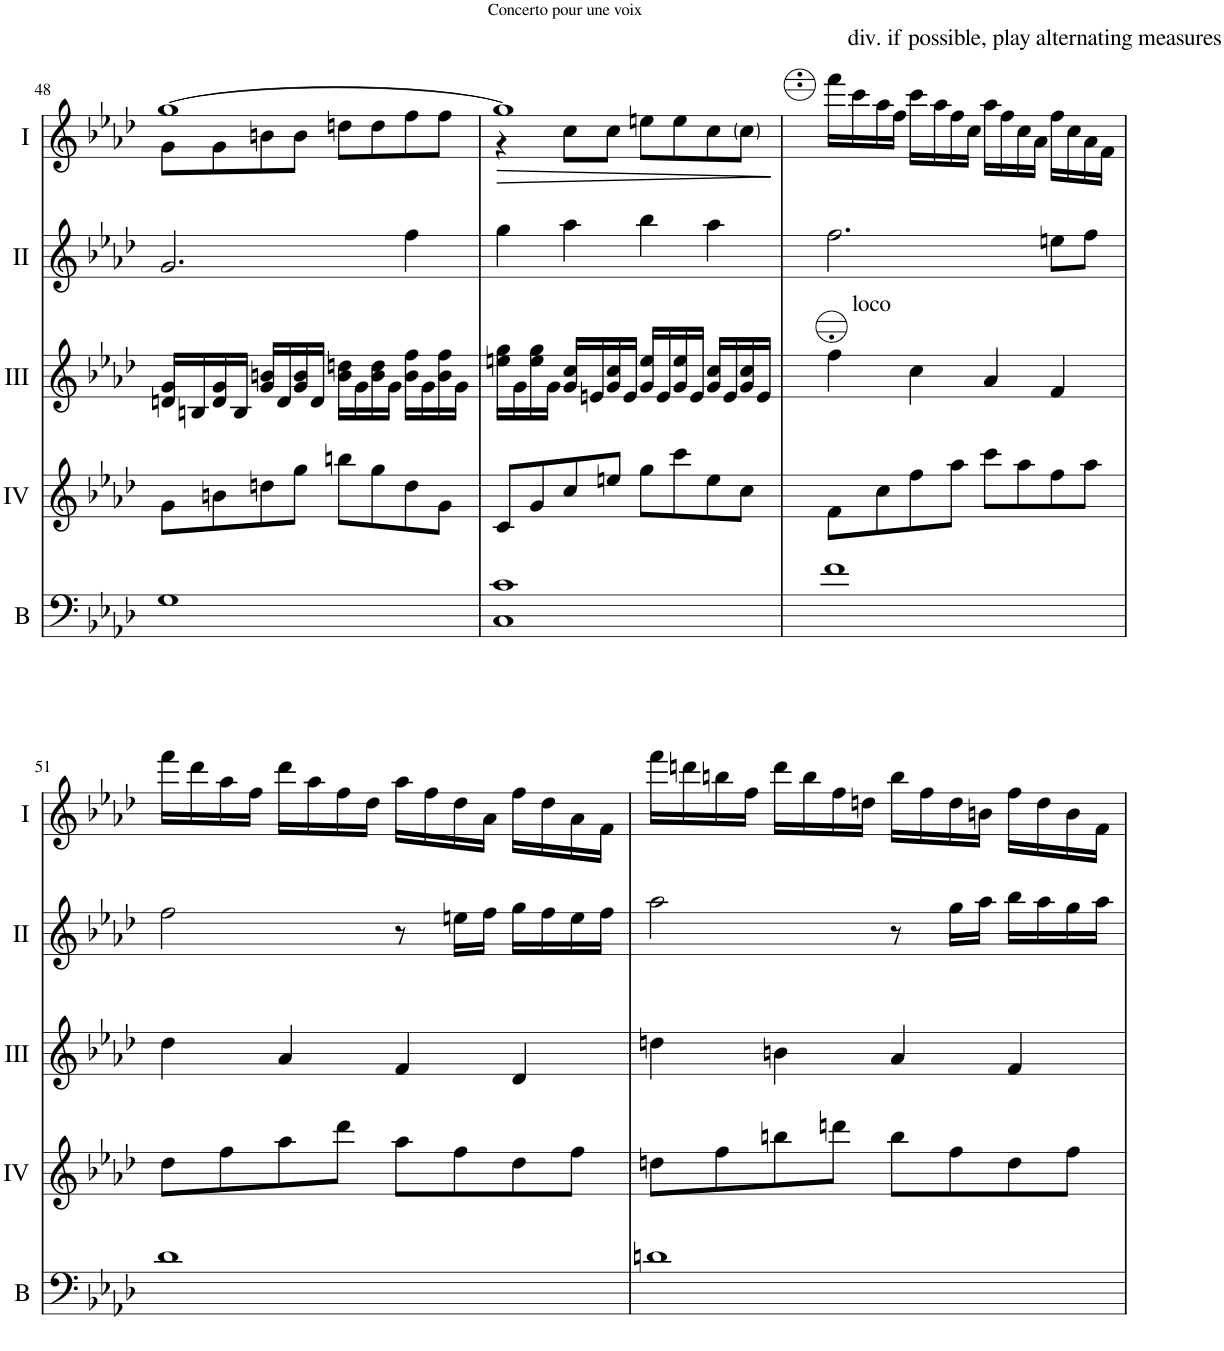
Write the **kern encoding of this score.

**kern	**kern	**kern	**kern	**kern	**dynam
*part5	*part4	*part3	*part2	*part1	*part1
*staff5	*staff4	*staff3	*staff2	*staff1	*staff1
*I"Bass	*I"Acc. 4	*I"Acc. 3	*I"Acc. 2	*I"Acc. 1	*
*I'B	*	*	*	*	*
!!LO:PB:g=z
*clefF4	*clefG2	*clefG2	*clefG2	*clefG2	*
*Trd7c12	*	*	*	*	*
*k[b-e-a-d-]	*k[b-e-a-d-]	*k[b-e-a-d-]	*k[b-e-a-d-]	*k[b-e-a-d-]	*
*M4/4	*M4/4	*M4/4	*M4/4	*M4/4	*
*met(c)	*met(c)	*met(c)	*met(c)	*met(c)	*
=48	=48	=48	=48	=48	=48
*	*	*	*	*^	*
1G	8G\L	16dn/ 16g/LL	2.g/	[1gg	8g\L	.
.	.	16Bn/	.	.	.	.
.	8Bn\	16d/ 16g/	.	.	8g\	.
.	.	16B/JJ	.	.	.	.
.	8dn\	16g/ 16bn/LL	.	.	8bn\	.
.	.	16d/	.	.	.	.
.	8g\J	16g/ 16b/	.	.	8b\J	.
.	.	16d/JJ	.	.	.	.
.	8bn\L	16b\ 16ddn\LL	.	.	8ddn\L	.
.	.	16g\	.	.	.	.
.	8g\	16b\ 16dd\	.	.	8dd\	.
.	.	16g\JJ	.	.	.	.
.	8d\	16b\ 16ff\LL	4ff\	.	8ff\	.
.	.	16g\	.	.	.	.
.	8G\J	16b\ 16ff\	.	.	8ff\J	.
.	.	16g\JJ	.	.	.	.
=49	=49	=49	=49	=49	=49	=49
!	!	!	!	!	!	!LO:HP:b
1C 1c	8C/L	16een\ 16gg\LL	4gg\	1gg]	4r	>
.	.	16g\	.	.	.	.
.	8G/	16ee\ 16gg\	.	.	.	.
.	.	16g\JJ	.	.	.	.
.	8c/	16g/ 16cc/LL	4aa-\	.	8cc\L	.
.	.	16en/	.	.	.	.
.	8en/J	16g/ 16cc/	.	.	8cc\J	.
.	.	16e/JJ	.	.	.	.
.	8g\L	16g/ 16ee/LL	4bb-\	.	8een\L	.
.	.	16e/	.	.	.	.
.	8cc\	16g/ 16ee/	.	.	8ee\	.
.	.	16e/JJ	.	.	.	.
.	8e\	16g/ 16cc/LL	4aa-\	.	8cc\	.
.	.	16e/	.	.	.	.
.	8c\J	16g/ 16cc/	.	.	8cc\J	.
.	.	16e/JJ	.	.	.	.
*	*	*	*	*v	*v	*
.	.	.	.	.	]
=50	=50	=50	=50	=50	=50
!	!	!	!	!LO:TX:a:t=div. if possible, play alternating measures	!
!	!	!LO:TX:a:t=loco	!	!	!
1f	8F\L	4f\	2.ff\	16fff\LL	.
.	.	.	.	16ccc\	.
.	8c\	.	.	16aa-\	.
.	.	.	.	16ff\JJ	.
.	8f\	4c\	.	16ccc\LL	.
.	.	.	.	16aa-\	.
.	8a-\J	.	.	16ff\	.
.	.	.	.	16cc\JJ	.
.	8cc\L	4A-/	.	16aa-\LL	.
.	.	.	.	16ff\	.
.	8a-\	.	.	16cc\	.
.	.	.	.	16a-\JJ	.
.	8f\	4F/	8een\L	16ff\LL	.
.	.	.	.	16cc\	.
.	8a-\J	.	8ff\J	16a-\	.
.	.	.	.	16f\JJ	.
!!LO:LB:g=z
=51	=51	=51	=51	=51	=51
1d-	8d-\L	4d-\	2ff\	16fff\LL	.
.	.	.	.	16ddd-\	.
.	8f\	.	.	16aa-\	.
.	.	.	.	16ff\JJ	.
.	8a-\	4A-/	.	16ddd-\LL	.
.	.	.	.	16aa-\	.
.	8dd-\J	.	.	16ff\	.
.	.	.	.	16dd-\JJ	.
.	8a-\L	4F/	8r	16aa-\LL	.
.	.	.	.	16ff\	.
.	8f\	.	16een\LL	16dd-\	.
.	.	.	16ff\JJ	16a-\JJ	.
.	8d-\	4D-/	16gg\LL	16ff\LL	.
.	.	.	16ff\	16dd-\	.
.	8f\J	.	16ee\	16a-\	.
.	.	.	16ff\JJ	16f\JJ	.
=52	=52	=52	=52	=52	=52
1dn	8dn\L	4dn\	2aa-\	16fff\LL	.
.	.	.	.	16dddn\	.
.	8f\	.	.	16bbn\	.
.	.	.	.	16ff\JJ	.
.	8bn\	4Bn\	.	16ddd\LL	.
.	.	.	.	16bb\	.
.	8ddn\J	.	.	16ff\	.
.	.	.	.	16ddn\JJ	.
.	8b\L	4A-/	8r	16bb\LL	.
.	.	.	.	16ff\	.
.	8f\	.	16gg\LL	16dd\	.
.	.	.	16aa-\JJ	16bn\JJ	.
.	8d\	4F/	16bb-\LL	16ff\LL	.
.	.	.	16aa-\	16dd\	.
.	8f\J	.	16gg\	16b\	.
.	.	.	16aa-\JJ	16f\JJ	.
=	=	=	=	=	=
*-	*-	*-	*-	*-	*-
